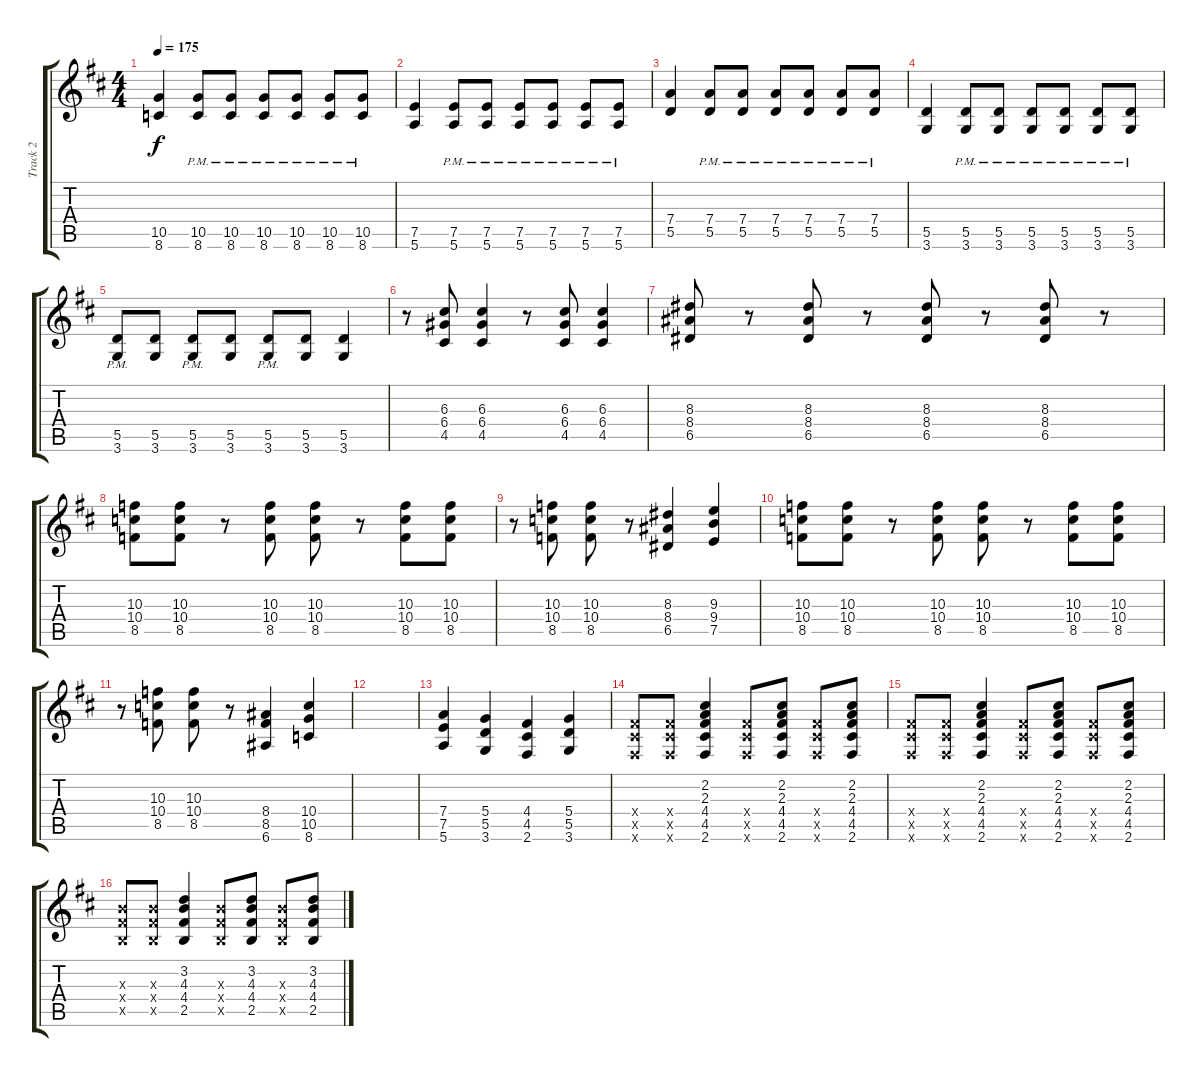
\track ("Track 2" "Track 2") {instrument distortionguitar}
\staff {score tabs}
\tuning (E4 B3 G3 D3 A2 E2) {hide}
\ts (4 4)
\tempo 175
\clef g2
\ks d
(10.5 8.6).4{dy f} (10.5{pm} 8.6{pm}).8 (10.5{pm} 8.6{pm}).8 (10.5{pm} 8.6{pm}).8 (10.5{pm} 8.6{pm}).8 (10.5{pm} 8.6{pm}).8 (10.5{pm} 8.6{pm}).8 |
(7.5 5.6).4 (7.5{pm} 5.6{pm}).8 (7.5{pm} 5.6{pm}).8 (7.5{pm} 5.6{pm}).8 (7.5{pm} 5.6{pm}).8 (7.5{pm} 5.6{pm}).8 (7.5{pm} 5.6{pm}).8 |
(7.4 5.5).4 (7.4{pm} 5.5{pm}).8 (7.4{pm} 5.5{pm}).8 (7.4{pm} 5.5{pm}).8 (7.4{pm} 5.5{pm}).8 (7.4{pm} 5.5{pm}).8 (7.4{pm} 5.5{pm}).8 |
(5.5 3.6).4 (5.5{pm} 3.6{pm}).8 (5.5{pm} 3.6{pm}).8 (5.5{pm} 3.6{pm}).8 (5.5{pm} 3.6{pm}).8 (5.5{pm} 3.6{pm}).8 (5.5{pm} 3.6{pm}).8 |
(5.5{pm} 3.6{pm}).8 (5.5 3.6).8 (5.5{pm} 3.6{pm}).8 (5.5 3.6).8 (5.5{pm} 3.6{pm}).8 (5.5 3.6).8 (5.5 3.6).4 |
r.8 (6.3 6.4 4.5).8 (6.3 6.4 4.5).4 r.8 (6.3 6.4 4.5).8 (6.3 6.4 4.5).4 |
(8.3 8.4 6.5).8 r.8 (8.3 8.4 6.5).8 r.8 (8.3 8.4 6.5).8 r.8 (8.3 8.4 6.5).8 r.8 |
(10.3 10.4 8.5).8 (10.3 10.4 8.5).8 r.8 (10.3 10.4 8.5).8 (10.3 10.4 8.5).8 r.8 (10.3 10.4 8.5).8 (10.3 10.4 8.5).8 |
r.8 (10.3 10.4 8.5).8 (10.3 10.4 8.5).8 r.8 (8.3 8.4 6.5).4 (9.3 9.4 7.5).4 |
(10.3 10.4 8.5).8 (10.3 10.4 8.5).8 r.8 (10.3 10.4 8.5).8 (10.3 10.4 8.5).8 r.8 (10.3 10.4 8.5).8 (10.3 10.4 8.5).8 |
r.8 (10.3 10.4 8.5).8 (10.3 10.4 8.5).8 r.8 (8.4 8.5 6.6).4 (10.4 10.5 8.6).4 |
|
(7.4 7.5 5.6).4 (5.4 5.5 3.6).4 (4.4 4.5 2.6).4 (5.4 5.5 3.6).4 |
(4.4{x} 4.5{x} 2.6{x}).8 (4.4{x} 4.5{x} 2.6{x}).8 (2.2 2.3 4.4 4.5 2.6).4 (4.4{x} 4.5{x} 2.6{x}).8 (2.2 2.3 4.4 4.5 2.6).8 (4.4{x} 4.5{x} 2.6{x}).8 (2.2 2.3 4.4 4.5 2.6).8 |
(4.4{x} 4.5{x} 2.6{x}).8 (4.4{x} 4.5{x} 2.6{x}).8 (2.2 2.3 4.4 4.5 2.6).4 (4.4{x} 4.5{x} 2.6{x}).8 (2.2 2.3 4.4 4.5 2.6).8 (4.4{x} 4.5{x} 2.6{x}).8 (2.2 2.3 4.4 4.5 2.6).8 |
(4.3{x} 4.4{x} 2.5{x}).8 (4.3{x} 4.4{x} 2.5{x}).8 (3.2 4.3 4.4 2.5).4 (4.3{x} 4.4{x} 2.5{x}).8 (3.2 4.3 4.4 2.5).8 (4.3{x} 4.4{x} 2.5{x}).8 (3.2 4.3 4.4 2.5).8
